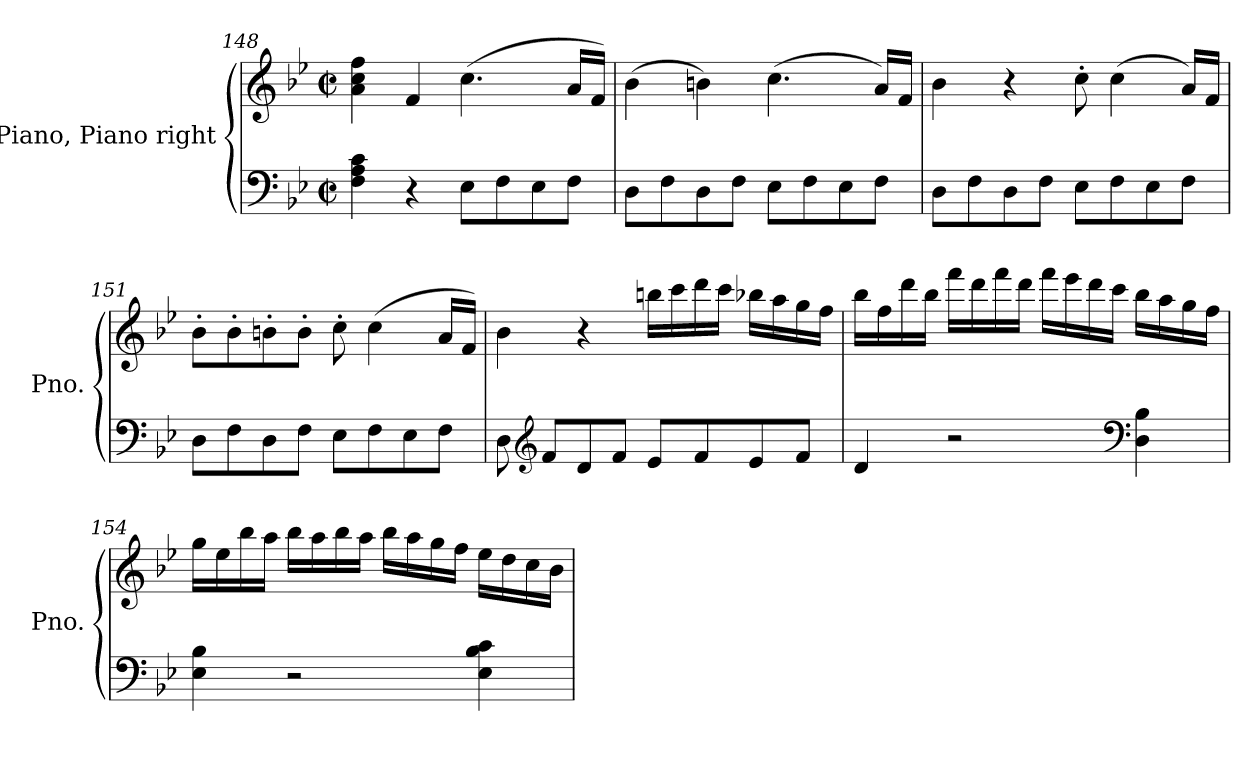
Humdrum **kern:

**kern	**kern
*part1	*part1
*staff2	*staff1
*I"Piano, Piano right	*
*I'Pno.	*
*clefF4	*clefG2
*k[b-e-]	*k[b-e-]
*M2/2	*M2/2
*met(c|)	*met(c|)
=148	=148
4F\ 4A\ 4c\	4a\ 4cc\ 4ff\
4r	4f/
8E-\L	(>4.cc\
8F\	.
8E-\	.
8F\J	16a/LL
.	16f/JJ)
!!LO:LB:g=z
=149	=149
8D\L	(>4b-\
8F\	.
8D\	4bn\)
8F\J	.
8E-\L	(>4.cc\
8F\	.
8E-\	.
8F\J	16a/LL)
.	16f/JJ
=150	=150
8D\L	4b-\
8F\	.
8D\	4r
8F\J	.
8E-\L	8cc'\
8F\	(>4cc\
8E-\	.
8F\J	16a/LL)
.	16f/JJ
=151	=151
8D\L	8b-'\L
8F\	8b-'\
8D\	8bn'\
8F\J	8b'\J
8E-\L	8cc'\
8F\	(>4cc\
8E-\	.
8F\J	16a/LL
.	16f/JJ)
=152	=152
8D\	4b-\
*clefG2	*
8f/L	.
8d/	4r
8f/J	.
8e-/L	16bbn\LL
.	16ccc\
8f/	16ddd\
.	16ccc\JJ
8e-/	16bb-X\LL
.	16aa\
8f/J	16gg\
.	16ff\JJ
!!LO:LB:g=z
=153	=153
4d/	16bb-\LL
.	16ff\
.	16ddd\
.	16bb-\JJ
2r	16fff\LL
.	16ddd\
.	16fff\
.	16ddd\JJ
.	16fff\LL
.	16eee-\
.	16ddd\
.	16ccc\JJ
*clefF4	*
4D\ 4B-\	16bb-\LL
.	16aa\
.	16gg\
.	16ff\JJ
=154	=154
4E-\ 4B-\	16gg\LL
.	16ee-\
.	16bb-\
.	16aa\JJ
2r	16bb-\LL
.	16aa\
.	16bb-\
.	16aa\JJ
.	16bb-\LL
.	16aa\
.	16gg\
.	16ff\JJ
4E-\ 4B-\ 4c\	16ee-\LL
.	16dd\
.	16cc\
.	16b-\JJ
=	=
*-	*-
